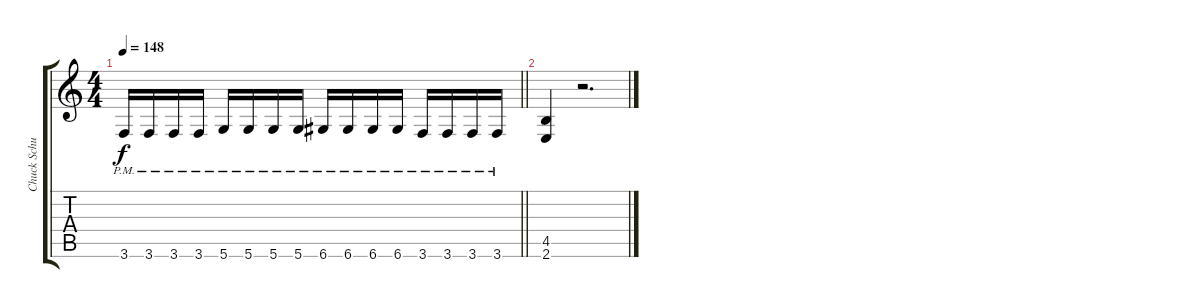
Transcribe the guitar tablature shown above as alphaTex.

\track ("Chuck Schuldiner" "Chuck Schu") {instrument distortionguitar}
\staff {score tabs}
\tuning (D4 A3 F3 C3 G2 D2) {hide}
\ts (4 4)
\tempo 148
\clef g2
\barLineRight lightlight
\ks c
3.6{pm}.16{dy f} 3.6{pm}.16 3.6{pm}.16 3.6{pm}.16 5.6{pm}.16 5.6{pm}.16 5.6{pm}.16 5.6{pm}.16 6.6{pm}.16 6.6{pm}.16 6.6{pm}.16 6.6{pm}.16 3.6{pm}.16 3.6{pm}.16 3.6{pm}.16 3.6{pm}.16 |
(4.5 2.6).4 r.2{d}
